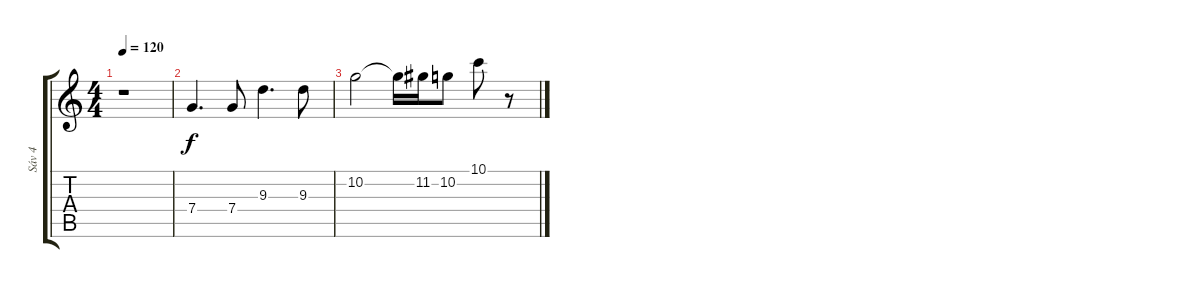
\track ("Sáv 4" "Sáv 4") {instrument overdrivenguitar}
\staff {score tabs}
\tuning (D4 A3 F3 C3 G2 D2) {hide}
\ts (4 4)
\tempo 120
\clef g2
\ks c
r.1{dy f} |
7.4.4{d} 7.4.8 9.3.4{d} 9.3.8 |
10.2.2 10.2{t}.16 11.2.16 10.2.8 10.1.8 r.8
